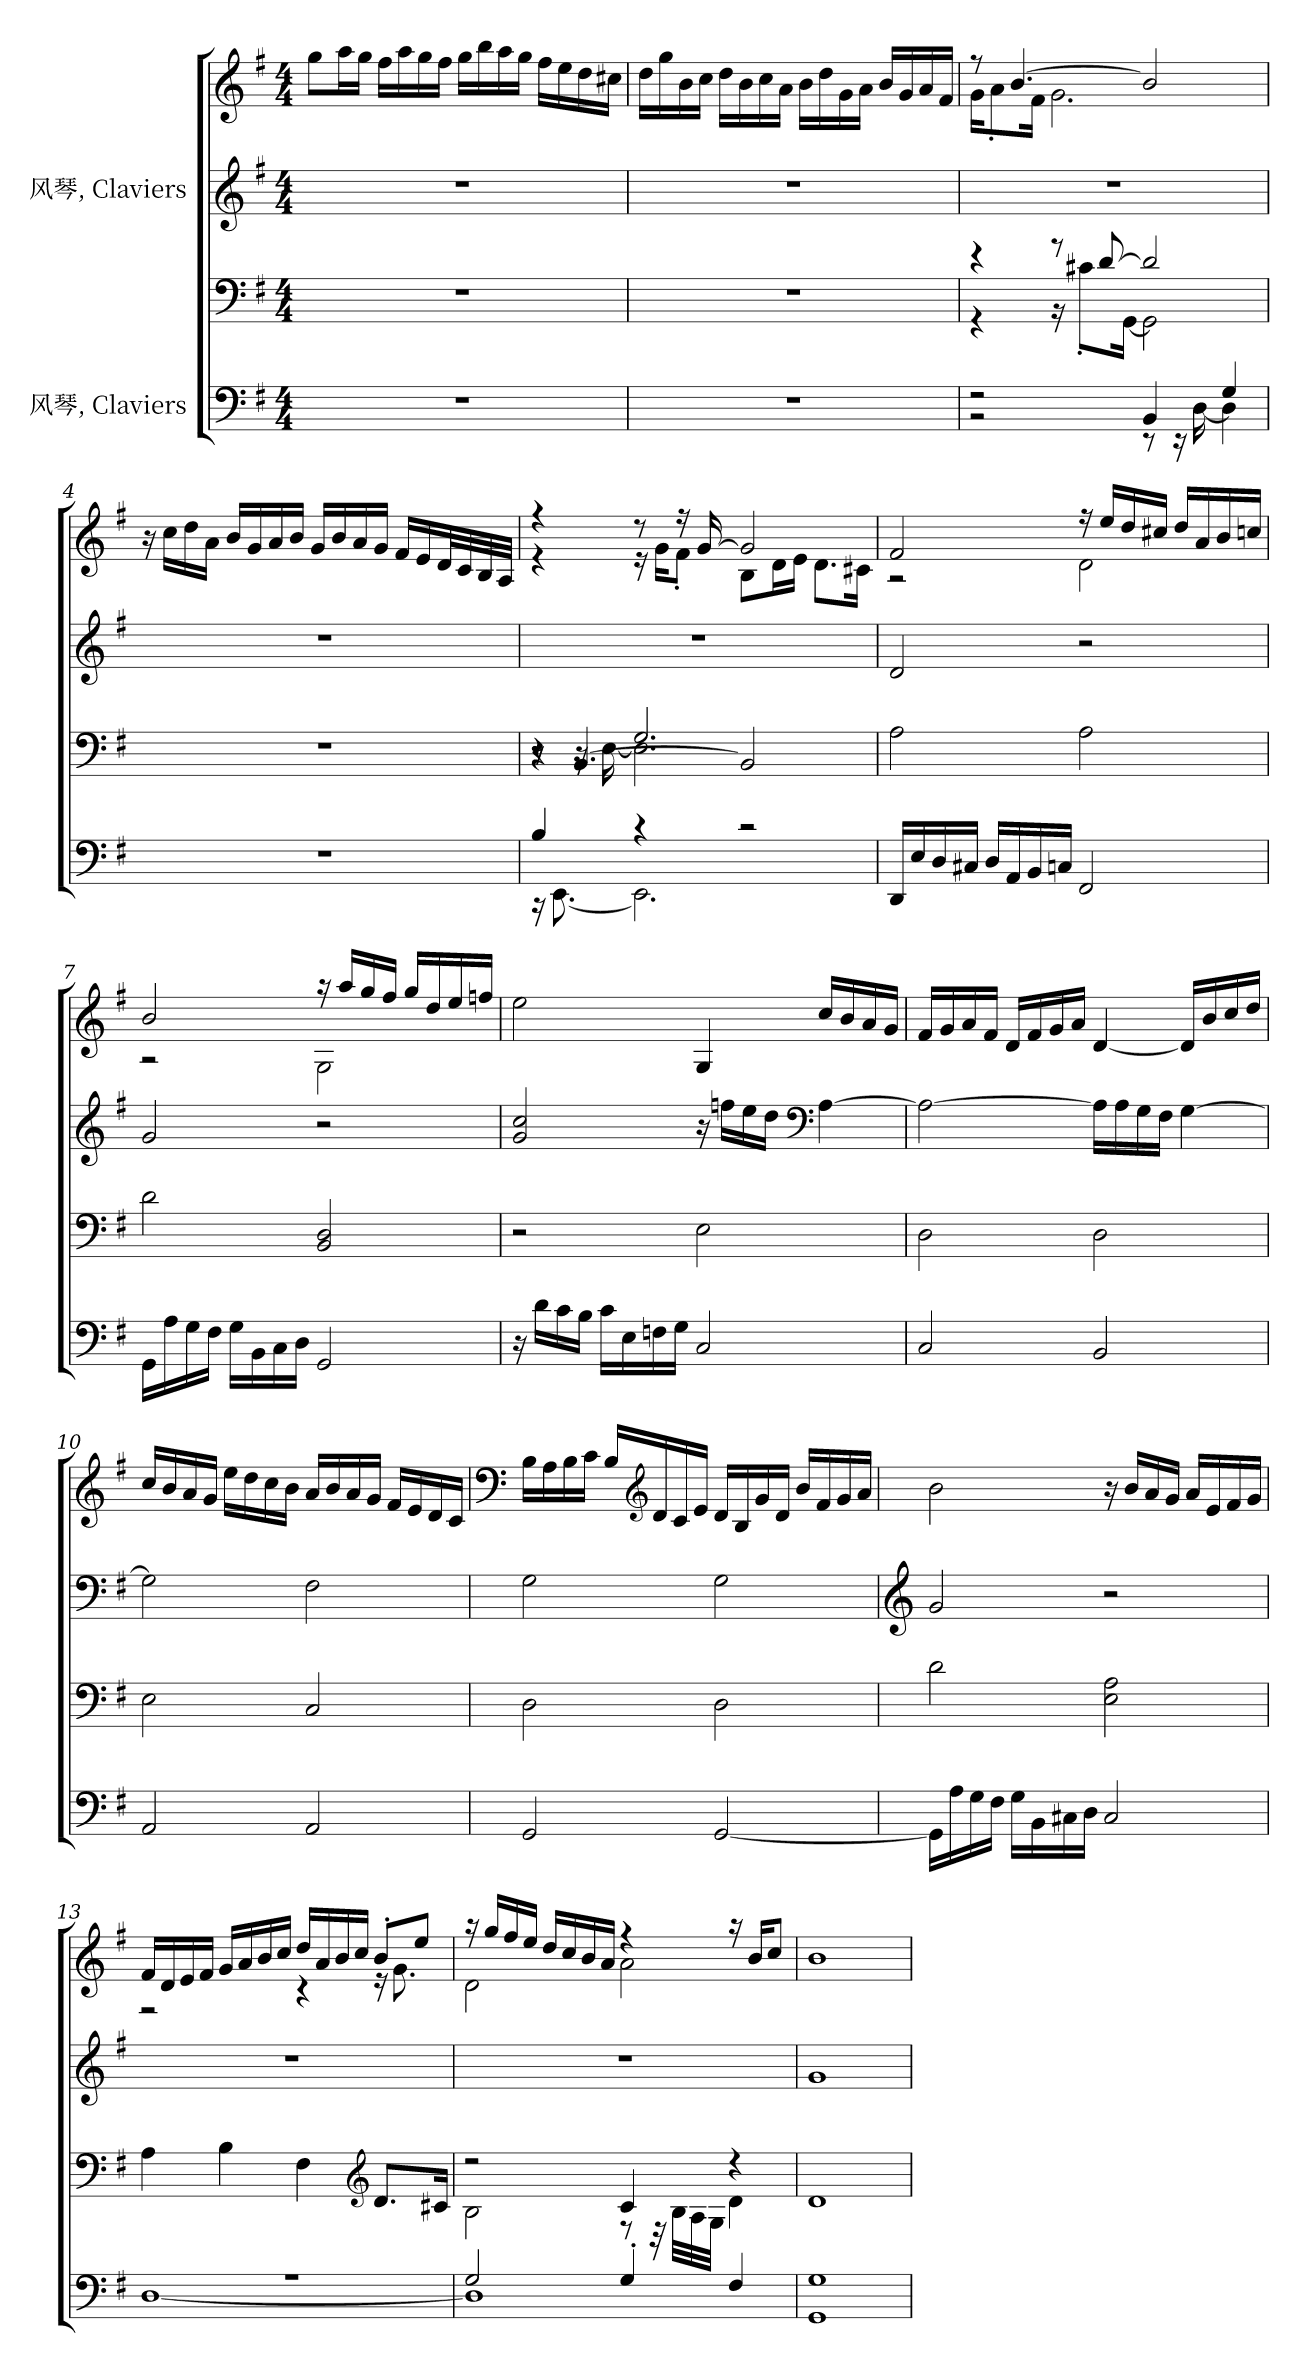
**kern	**kern	**kern	**kern
*part2	*part2	*part1	*part1
*staff4	*staff3	*staff2	*staff1
*I"风琴, Claviers	*	*I"风琴, Claviers	*
*clefF4	*clefF4	*clefG2	*clefG2
*k[f#]	*k[f#]	*k[f#]	*k[f#]
*M4/4	*M4/4	*M4/4	*M4/4
*MM70	*MM70	*MM70	*MM70
=1	=1	=1	=1
1r	1r	1r	8gg\L
.	.	.	16aa\L
.	.	.	16gg\JJ
.	.	.	16ff#\LL
.	.	.	16aa\
.	.	.	16gg\
.	.	.	16ff#\JJ
.	.	.	16gg\LL
.	.	.	16bb\
.	.	.	16aa\
.	.	.	16gg\JJ
.	.	.	16ff#\LL
.	.	.	16ee\
.	.	.	16dd\
.	.	.	16cc#X\JJ
=2	=2	=2	=2
1r	1r	1r	16dd\LL
.	.	.	16gg\
.	.	.	16b\
.	.	.	16cc\JJ
.	.	.	16dd\LL
.	.	.	16b\
.	.	.	16cc\
.	.	.	16a\JJ
.	.	.	16b\LL
.	.	.	16dd\
.	.	.	16g\
.	.	.	16a\JJ
.	.	.	16b/LL
.	.	.	16g/
.	.	.	16a/
.	.	.	16f#/JJ
!!LO:LB:g=z
=3	=3	=3	=3
*^	*^	*	*^
2r	2r	4r	4r	1r	8r	16g\KL
.	.	.	.	.	.	8a'\
.	.	.	.	.	[4.b/	.
.	.	.	.	.	.	16f#\Jk
.	.	8r	16r	.	.	2.g\
.	.	.	8c#X'\L	.	.	.
.	.	[8d/	.	.	.	.
.	.	.	[16GG\Jk	.	.	.
4BB/	8r	2d/]	2GG\]	.	2b/]	.
.	16r	.	.	.	.	.
.	[16D\	.	.	.	.	.
4G/	4D\]	.	.	.	.	.
*v	*v	*	*	*	*v	*v
*	*v	*v	*	*
=4	=4	=4	=4
1r	1r	1r	16r
.	.	.	16cc\LL
.	.	.	16dd\
.	.	.	16a\JJ
.	.	.	16b/LL
.	.	.	16g/
.	.	.	16a/
.	.	.	16b/JJ
.	.	.	16g/LL
.	.	.	16b/
.	.	.	16a/
.	.	.	16g/JJ
.	.	.	16f#/LL
.	.	.	16e/
.	.	.	32d/L
.	.	.	32c/
.	.	.	32B/
.	.	.	32A/JJJ
!!LO:LB:g=z
=5	=5	=5	=5
*^	*^	*	*^
*	*	*	*^	*	*	*
4B/	16r	4r	8r	8r	1r	4r	4r
.	[8.EE\	.	.	.	.	.	.
.	.	.	16r	[4.BB/	.	.	.
.	.	.	[16E\	.	.	.	.
4r	2.EE\]	2.G/	2.E\]	.	.	8r	16r
.	.	.	.	.	.	.	16g\KL
.	.	.	.	.	.	16r	8f#'\J
.	.	.	.	.	.	[16g/	.
2r	.	.	.	2BB/]	.	2g/]	8B\L
.	.	.	.	.	.	.	16d\L
.	.	.	.	.	.	.	16e\JJ
.	.	.	.	.	.	.	8.d\L
.	.	.	.	.	.	.	16c#X\Jk
*v	*v	*	*	*	*	*	*
*	*v	*v	*v	*	*	*
=6	=6	=6	=6	=6
16DD/LL	2A\	2d/	2f#/	2r
16E/	.	.	.	.
16D/	.	.	.	.
16C#X/JJ	.	.	.	.
16D/LL	.	.	.	.
16AA/	.	.	.	.
16BB/	.	.	.	.
16Cn/JJ	.	.	.	.
2FF#/	2A\	2r	16r	2d\
.	.	.	16ee/LL	.
.	.	.	16dd/	.
.	.	.	16cc#X/JJ	.
.	.	.	16dd/LL	.
.	.	.	16a/	.
.	.	.	16b/	.
.	.	.	16ccn/JJ	.
!!LO:PB:g=z	!!
=7	=7	=7	=7	=7
16GG\LL	2d\	2g/	2b/	2r
16A\	.	.	.	.
16G\	.	.	.	.
16F#\JJ	.	.	.	.
16G\LL	.	.	.	.
16BB\	.	.	.	.
16C\	.	.	.	.
16D\JJ	.	.	.	.
2GG/	2BB/ 2D/	2r	16r	2G\
.	.	.	16aa/LL	.
.	.	.	16gg/	.
.	.	.	16ff#/JJ	.
.	.	.	16gg/LL	.
.	.	.	16dd/	.
.	.	.	16ee/	.
.	.	.	16ffn/JJ	.
*	*	*	*v	*v
=8	=8	=8	=8
16r	2r	2g/ 2cc/	2ee\
16d\LL	.	.	.
16c\	.	.	.
16B\JJ	.	.	.
16c\LL	.	.	.
16E\	.	.	.
16Fn\	.	.	.
16G\JJ	.	.	.
2C/	2E\	16r	4G/
.	.	16ffn\LL	.
.	.	16ee\	.
.	.	16dd\JJ	.
*	*	*clefF4	*
.	.	[4A\	16cc/LL
.	.	.	16b/
.	.	.	16a/
.	.	.	16g/JJ
!!LO:LB:g=z
=9	=9	=9	=9
2C/	2D\	2A\_	16f#/LL
.	.	.	16g/
.	.	.	16a/
.	.	.	16f#/JJ
.	.	.	16d/LL
.	.	.	16f#/
.	.	.	16g/
.	.	.	16a/JJ
2BB/	2D\	16A\LL]	[4d/
.	.	16A\	.
.	.	16G\	.
.	.	16F#\JJ	.
.	.	[4G\	16d/LL]
.	.	.	16b/
.	.	.	16cc/
.	.	.	16dd/JJ
=10	=10	=10	=10
2AA/	2E\	2G\]	16cc/LL
.	.	.	16b/
.	.	.	16a/
.	.	.	16g/JJ
.	.	.	16ee\LL
.	.	.	16dd\
.	.	.	16cc\
.	.	.	16b\JJ
2AA/	2C/	2F#\	16a/LL
.	.	.	16b/
.	.	.	16a/
.	.	.	16g/JJ
.	.	.	16f#/LL
.	.	.	16e/
.	.	.	16d/
.	.	.	16c/JJ
!!LO:LB:g=z
=11	=11	=11	=11
*	*	*	*clefF4
2GG/	2D\	2G\	16B\LL
.	.	.	16A\
.	.	.	16B\
.	.	.	16c\JJ
.	.	.	16B/LL
*	*	*	*clefG2
.	.	.	16d/
.	.	.	16c/
.	.	.	16e/JJ
[2GG/	2D\	2G\	16d/LL
.	.	.	16B/
.	.	.	16g/
.	.	.	16d/JJ
.	.	.	16b/LL
.	.	.	16f#/
.	.	.	16g/
.	.	.	16a/JJ
=12	=12	=12	=12
*	*	*clefG2	*
16GG\LL]	2d\	2g/	2b\
16A\	.	.	.
16G\	.	.	.
16F#\JJ	.	.	.
16G\LL	.	.	.
16BB\	.	.	.
16C#X\	.	.	.
16D\JJ	.	.	.
2C#/	2E\ 2A\	2r	16r
.	.	.	16b/LL
.	.	.	16a/
.	.	.	16g/JJ
.	.	.	16a/LL
.	.	.	16e/
.	.	.	16f#/
.	.	.	16g/JJ
!!LO:PB:g=z
=13	=13	=13	=13
*^	*	*	*^
1r	[1D	4A\	1r	16f#/LL	2r
.	.	.	.	16d/	.
.	.	.	.	16e/	.
.	.	.	.	16f#/JJ	.
.	.	4B\	.	16g/LL	.
.	.	.	.	16a/	.
.	.	.	.	16b/	.
.	.	.	.	16cc/JJ	.
.	.	4F#\	.	16dd/LL	4r
.	.	.	.	16a/	.
.	.	.	.	16b/	.
.	.	.	.	16cc/JJ	.
*	*	*clefG2	*	*	*
.	.	8.d/L	.	8b'/L	16r
.	.	.	.	.	8.g\
.	.	.	.	8ee/J	.
.	.	16c#X/Jk	.	.	.
=14	=14	=14	=14	=14	=14
*	*	*^	*	*	*
2G/	1D]	2r	2B\	1r	16r	2d\
.	.	.	.	.	16gg/LL	.
.	.	.	.	.	16ff#/	.
.	.	.	.	.	16ee/JJ	.
.	.	.	.	.	16dd/LL	.
.	.	.	.	.	16cc/	.
.	.	.	.	.	16b/	.
.	.	.	.	.	16a/JJ	.
4G'/	.	4c/	8r	.	4r	2a\
.	.	.	32r	.	.	.
.	.	.	32B\LLL	.	.	.
.	.	.	32A\	.	.	.
.	.	.	32G\JJJ	.	.	.
4F#/	.	4r	4d\	.	16r	.
.	.	.	.	.	16b/KL	.
.	.	.	.	.	8cc/J	.
*v	*v	*	*	*	*v	*v
*	*v	*v	*	*
=15	=15	=15	=15
1GG 1G	1d	1g	1b
=	=	=	=
*-	*-	*-	*-
